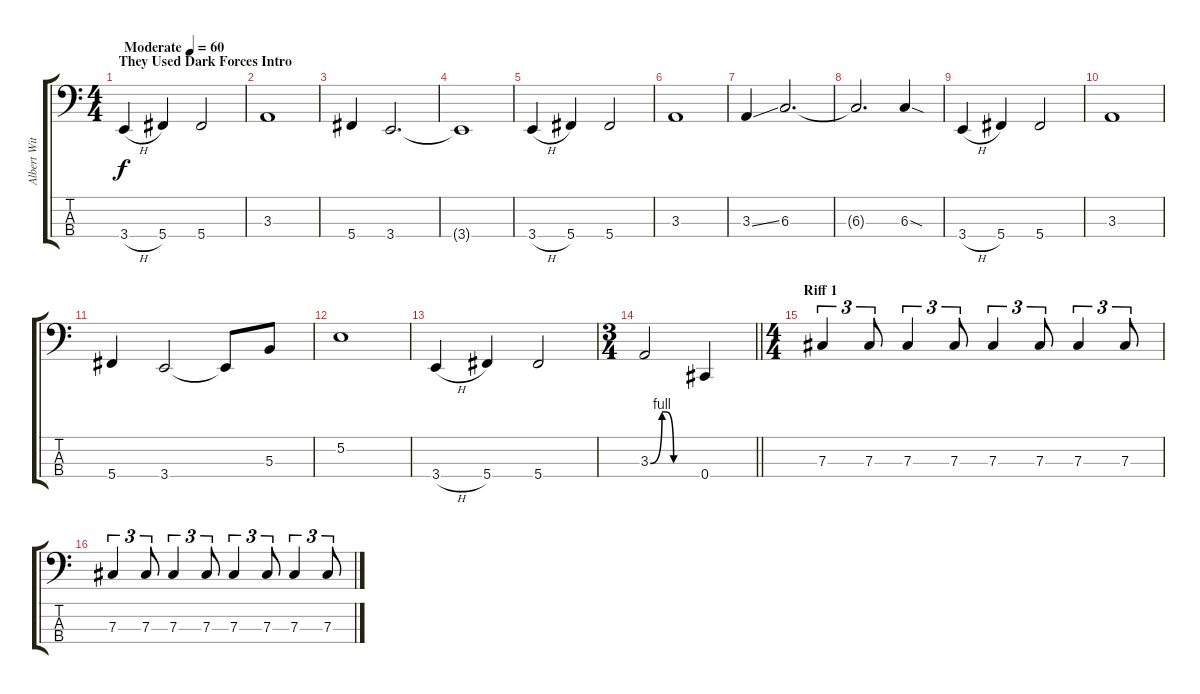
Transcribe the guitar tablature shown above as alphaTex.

\track ("Albert Witcfinder" "Albert Wit") {instrument electricbassfinger}
\staff {score tabs}
\tuning (E2 B1 Gb1 Db1) {hide}
\ts (4 4)
\section ("" "They Used Dark Forces Intro")
\tempo (60 "Moderate")
\clef f4
\ks c
3.4{h}.4{dy f instrument electricbassfinger} 5.4.4 5.4.2 |
3.3.1 |
5.4.4 3.4.2{d} |
3.4{t}.1 |
3.4{h}.4 5.4.4 5.4.2 |
3.3.1 |
3.3{ss}.4 6.3.2{d} |
6.3{t}.2{d} 6.3{sod}.4 |
3.4{h}.4 5.4.4 5.4.2 |
3.3.1 |
5.4.4 3.4.2 3.4{t}.8 5.3.8 |
5.2.1 |
3.4{h}.4 5.4.4 5.4.2 |
\ts (3 4)
\barLineRight lightlight
3.3{be (custom 0 0 15 4 20 4 30 0 60 0)}.2 0.4.4 |
\ts (4 4)
\section ("" "Riff 1")
7.3.4{tu (3 2)} 7.3.8{tu (3 2)} 7.3.4{tu (3 2)} 7.3.8{tu (3 2)} 7.3.4{tu (3 2)} 7.3.8{tu (3 2)} 7.3.4{tu (3 2)} 7.3.8{tu (3 2)} |
7.3.4{tu (3 2)} 7.3.8{tu (3 2)} 7.3.4{tu (3 2)} 7.3.8{tu (3 2)} 7.3.4{tu (3 2)} 7.3.8{tu (3 2)} 7.3.4{tu (3 2)} 7.3.8{tu (3 2)}
